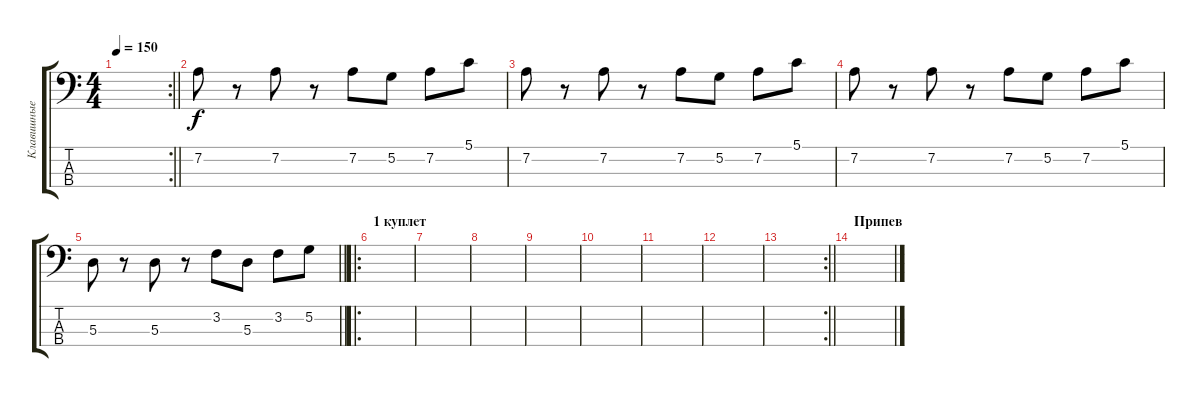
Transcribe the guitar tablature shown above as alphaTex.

\track ("Клавишные 4" "Клавишные ") {instrument synthbass1}
\staff {score tabs}
\tuning (G2 D2 A1 E1) {hide}
\rc 2
\ts (4 4)
\tempo 150
\clef f4
\barLineRight lightlight
\ks c
|
7.2.8 r.8 7.2.8 r.8 7.2.8 5.2.8 7.2.8 5.1.8 |
7.2.8 r.8 7.2.8 r.8 7.2.8 5.2.8 7.2.8 5.1.8 |
7.2.8 r.8 7.2.8 r.8 7.2.8 5.2.8 7.2.8 5.1.8 |
\barLineRight lightlight
5.3.8 r.8 5.3.8 r.8 3.2.8 5.3.8 3.2.8 5.2.8 |
\ro
\section ("" "1 куплет")
|
|
|
|
|
|
|
\rc 2
\barLineRight lightlight
|
\section ("" "Припев")
